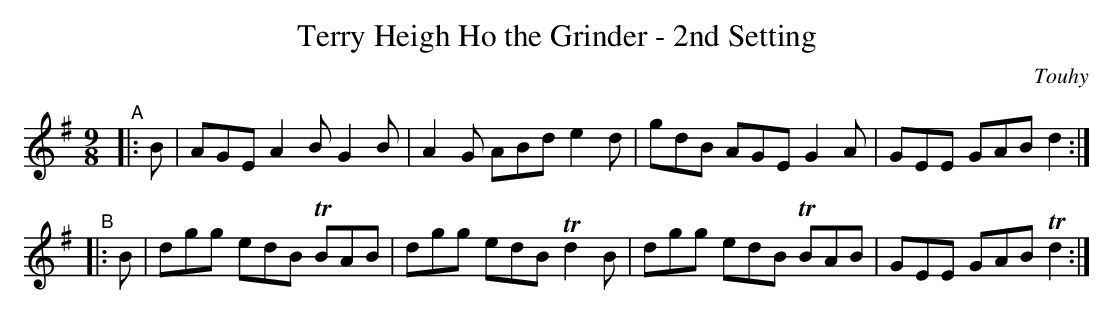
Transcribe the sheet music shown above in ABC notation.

X:1
T: Terry Heigh Ho the Grinder - 2nd Setting
O: Touhy
M: 9/8
L: 1/8
K: G
"^A"|: B | AGE A2B  G2B | A2G ABd  e2d | gdB AGE  G2A | GEE GAB  d2 :|
"^B"|: B | dgg edB TBAB | dgg edB Td2B | dgg edB TBAB | GEE GAB Td2 :|
